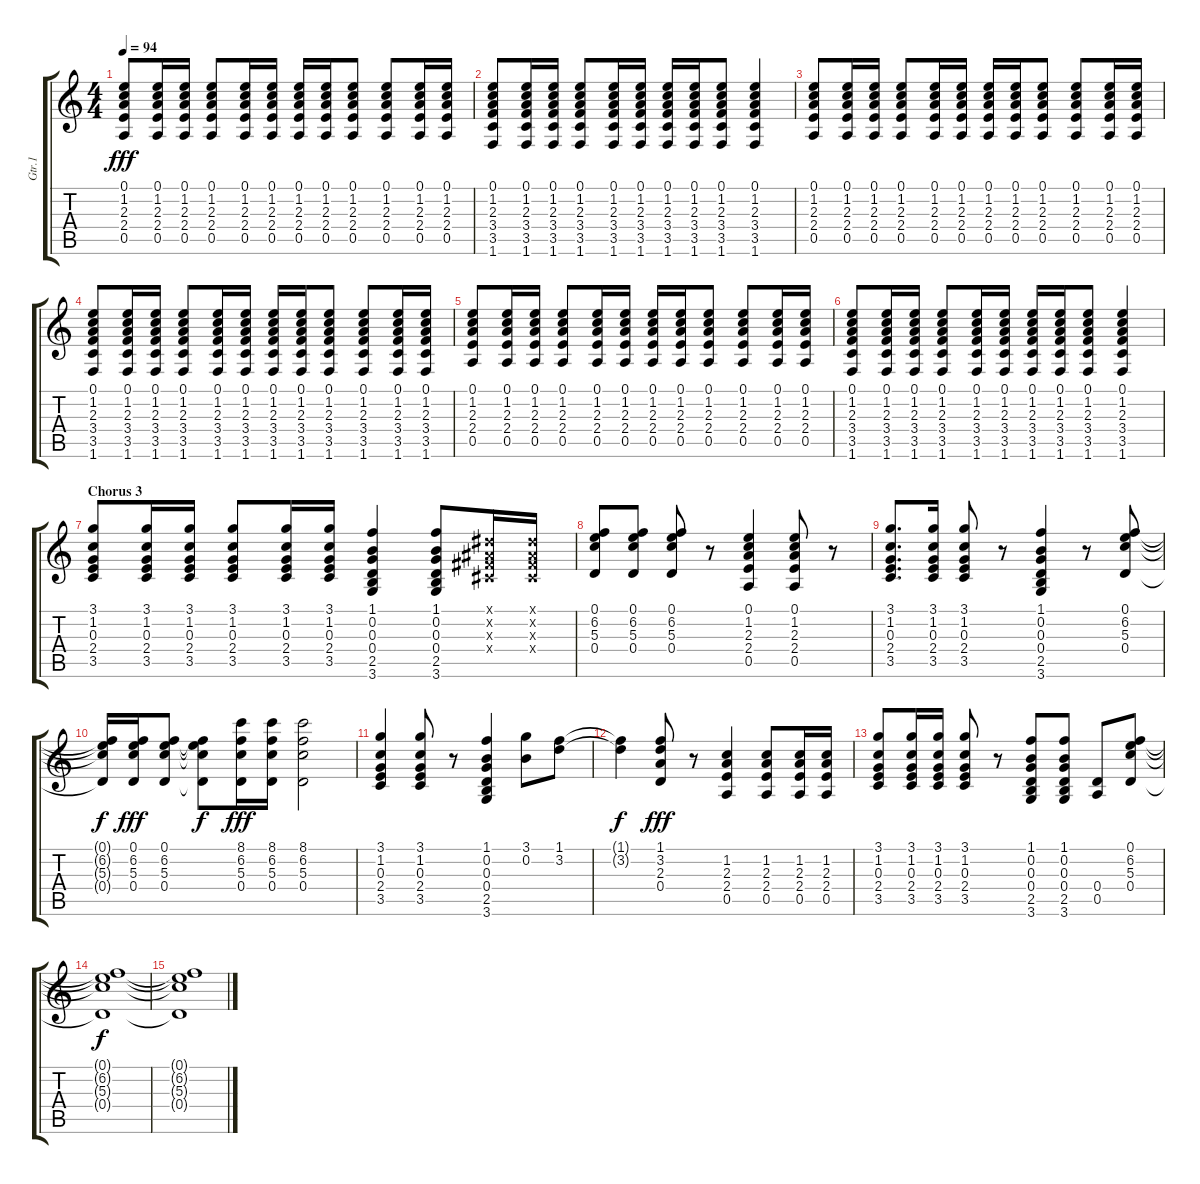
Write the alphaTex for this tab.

\track ("Gtr.1 " "Gtr.1 ") {instrument electricguitarclean}
\staff {score tabs}
\tuning (E4 B3 G3 D3 A2 E2) {hide}
\ts (4 4)
\tempo 94
\clef g2
\ks c
(0.1 1.2 2.3 2.4 0.5).8{dy fff} (0.1 1.2 2.3 2.4 0.5).16 (0.1 1.2 2.3 2.4 0.5).16 (0.1 1.2 2.3 2.4 0.5).8 (0.1 1.2 2.3 2.4 0.5).16 (0.1 1.2 2.3 2.4 0.5).16 (0.1 1.2 2.3 2.4 0.5).16 (0.1 1.2 2.3 2.4 0.5).16 (0.1 1.2 2.3 2.4 0.5).8 (0.1 1.2 2.3 2.4 0.5).8 (0.1 1.2 2.3 2.4 0.5).16 (0.1 1.2 2.3 2.4 0.5).16 |
(0.1 1.2 2.3 3.4 3.5 1.6).8 (0.1 1.2 2.3 3.4 3.5 1.6).16 (0.1 1.2 2.3 3.4 3.5 1.6).16 (0.1 1.2 2.3 3.4 3.5 1.6).8 (0.1 1.2 2.3 3.4 3.5 1.6).16 (0.1 1.2 2.3 3.4 3.5 1.6).16 (0.1 1.2 2.3 3.4 3.5 1.6).16 (0.1 1.2 2.3 3.4 3.5 1.6).16 (0.1 1.2 2.3 3.4 3.5 1.6).8 (0.1 1.2 2.3 3.4 3.5 1.6).4 |
(0.1 1.2 2.3 2.4 0.5).8 (0.1 1.2 2.3 2.4 0.5).16 (0.1 1.2 2.3 2.4 0.5).16 (0.1 1.2 2.3 2.4 0.5).8 (0.1 1.2 2.3 2.4 0.5).16 (0.1 1.2 2.3 2.4 0.5).16 (0.1 1.2 2.3 2.4 0.5).16 (0.1 1.2 2.3 2.4 0.5).16 (0.1 1.2 2.3 2.4 0.5).8 (0.1 1.2 2.3 2.4 0.5).8 (0.1 1.2 2.3 2.4 0.5).16 (0.1 1.2 2.3 2.4 0.5).16 |
(0.1 1.2 2.3 3.4 3.5 1.6).8 (0.1 1.2 2.3 3.4 3.5 1.6).16 (0.1 1.2 2.3 3.4 3.5 1.6).16 (0.1 1.2 2.3 3.4 3.5 1.6).8 (0.1 1.2 2.3 3.4 3.5 1.6).16 (0.1 1.2 2.3 3.4 3.5 1.6).16 (0.1 1.2 2.3 3.4 3.5 1.6).16 (0.1 1.2 2.3 3.4 3.5 1.6).16 (0.1 1.2 2.3 3.4 3.5 1.6).8 (0.1 1.2 2.3 3.4 3.5 1.6).8 (0.1 1.2 2.3 3.4 3.5 1.6).16 (0.1 1.2 2.3 3.4 3.5 1.6).16 |
(0.1 1.2 2.3 2.4 0.5).8 (0.1 1.2 2.3 2.4 0.5).16 (0.1 1.2 2.3 2.4 0.5).16 (0.1 1.2 2.3 2.4 0.5).8 (0.1 1.2 2.3 2.4 0.5).16 (0.1 1.2 2.3 2.4 0.5).16 (0.1 1.2 2.3 2.4 0.5).16 (0.1 1.2 2.3 2.4 0.5).16 (0.1 1.2 2.3 2.4 0.5).8 (0.1 1.2 2.3 2.4 0.5).8 (0.1 1.2 2.3 2.4 0.5).16 (0.1 1.2 2.3 2.4 0.5).16 |
(0.1 1.2 2.3 3.4 3.5 1.6).8 (0.1 1.2 2.3 3.4 3.5 1.6).16 (0.1 1.2 2.3 3.4 3.5 1.6).16 (0.1 1.2 2.3 3.4 3.5 1.6).8 (0.1 1.2 2.3 3.4 3.5 1.6).16 (0.1 1.2 2.3 3.4 3.5 1.6).16 (0.1 1.2 2.3 3.4 3.5 1.6).16 (0.1 1.2 2.3 3.4 3.5 1.6).16 (0.1 1.2 2.3 3.4 3.5 1.6).8 (0.1 1.2 2.3 3.4 3.5 1.6).4 |
\section ("" "Chorus 3")
(3.1 1.2 0.3 2.4 3.5).8 (3.1 1.2 0.3 2.4 3.5).16 (3.1 1.2 0.3 2.4 3.5).16 (3.1 1.2 0.3 2.4 3.5).8 (3.1 1.2 0.3 2.4 3.5).16 (3.1 1.2 0.3 2.4 3.5).16 (1.1 0.2 0.3 0.4 2.5 3.6).4 (1.1 0.2 0.3 0.4 2.5 3.6).8 (-1.1{x} -1.2{x} -1.3{x} -1.4{x}).16 (-1.1{x} -1.2{x} -1.3{x} -1.4{x}).16 |
(0.1 6.2 5.3 0.4).8 (0.1 6.2 5.3 0.4).8 (0.1 6.2 5.3 0.4).8 r.8 (0.1 1.2 2.3 2.4 0.5).4 (0.1 1.2 2.3 2.4 0.5).8 r.8 |
(3.1 1.2 0.3 2.4 3.5).8{d} (3.1 1.2 0.3 2.4 3.5).16 (3.1 1.2 0.3 2.4 3.5).8 r.8 (1.1 0.2 0.3 0.4 2.5 3.6).4 r.8 (0.1 6.2 5.3 0.4).8 |
(0.1{t} 6.2{t} 5.3{t} 0.4{t}).16{dy f} (0.1 6.2 5.3 0.4).16{dy fff} (0.1 6.2 5.3 0.4).8 (0.1{t} 6.2{t} 5.3{t} 0.4{t}).8{dy f} (8.1 6.2 5.3 0.4).16{dy fff} (8.1 6.2 5.3 0.4).16 (8.1 6.2 5.3 0.4).2 |
(3.1 1.2 0.3 2.4 3.5).4 (3.1 1.2 0.3 2.4 3.5).8 r.8 (1.1 0.2 0.3 0.4 2.5 3.6).4 (3.1 0.2).8 (1.1 3.2).8 |
(1.1{t} 3.2{t}).4{dy f} (1.1 3.2 2.3 0.4).8{dy fff} r.8 (1.2 2.3 2.4 0.5).4 (1.2 2.3 2.4 0.5).8 (1.2 2.3 2.4 0.5).16 (1.2 2.3 2.4 0.5).16 |
(3.1 1.2 0.3 2.4 3.5).8 (3.1 1.2 0.3 2.4 3.5).16 (3.1 1.2 0.3 2.4 3.5).16 (3.1 1.2 0.3 2.4 3.5).8 r.8 (1.1 0.2 0.3 0.4 2.5 3.6).8 (1.1 0.2 0.3 0.4 2.5 3.6).8 (0.4 0.5).8 (0.1 6.2 5.3 0.4).8 |
(0.1{t} 6.2{t} 5.3{t} 0.4{t}).1{dy f} |
(0.1{t} 6.2{t} 5.3{t} 0.4{t}).1
